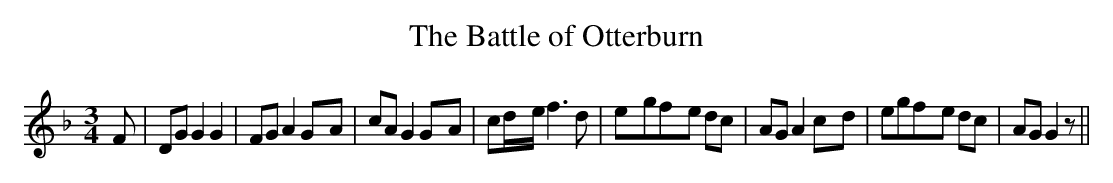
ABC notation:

X:1
T:The Battle of Otterburn
M:3/4
L:1/8
K:F
 F| DG G2 G2| FG A2G-A| cA G2G-A| cd/2-e/2 f3 d|e-gf-e dc| AG A2c-d|\
 egf-e dc| AG G2 z||
